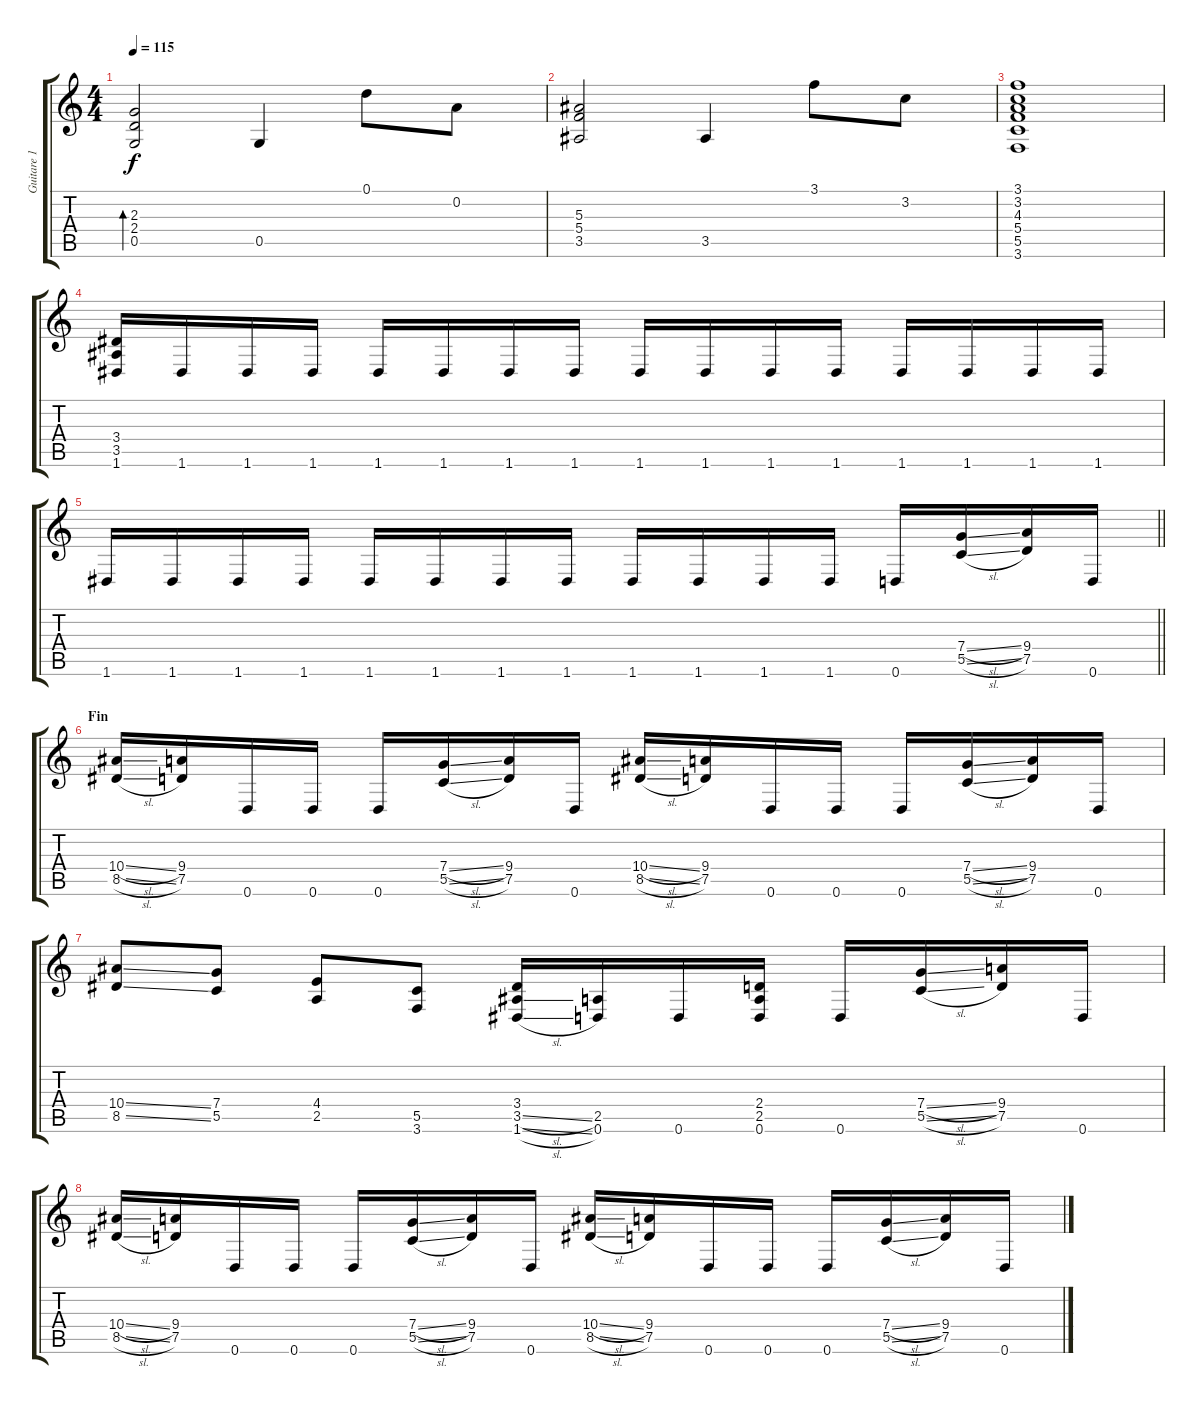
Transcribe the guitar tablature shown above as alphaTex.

\track ("Guitare 1" "Guitare 1") {instrument distortionguitar}
\staff {score tabs}
\tuning (D4 A3 F3 C3 G2 D2) {hide}
\ts (4 4)
\tempo 115
\clef g2
\ks c
(2.3 2.4 0.5).2{bd 240 dy f} 0.5.4 0.1.8 0.2.8 |
(5.3 5.4 3.5).2 3.5.4 3.1.8 3.2.8 |
(3.1 3.2 4.3 5.4 5.5 3.6).1 |
(3.4 3.5 1.6).16 1.6.16 1.6.16 1.6.16 1.6.16 1.6.16 1.6.16 1.6.16 1.6.16 1.6.16 1.6.16 1.6.16 1.6.16 1.6.16 1.6.16 1.6.16 |
\barLineRight lightlight
1.6.16 1.6.16 1.6.16 1.6.16 1.6.16 1.6.16 1.6.16 1.6.16 1.6.16 1.6.16 1.6.16 1.6.16 0.6.16 (7.4{sl} 5.5{sl}).16 (9.4 7.5).16 0.6.16 |
\section ("" "Fin")
(10.4{sl} 8.5{sl}).16 (9.4 7.5).16 0.6.16 0.6.16 0.6.16 (7.4{sl} 5.5{sl}).16 (9.4 7.5).16 0.6.16 (10.4{sl} 8.5{sl}).16 (9.4 7.5).16 0.6.16 0.6.16 0.6.16 (7.4{sl} 5.5{sl}).16 (9.4 7.5).16 0.6.16 |
(10.4{ss} 8.5{ss}).8 (7.4 5.5).8 (4.4 2.5).8 (5.5 3.6).8 (3.4 3.5{sl} 1.6{sl}).16 (2.5 0.6).16 0.6.16 (2.4 2.5 0.6).16 0.6.16 (7.4{sl} 5.5{sl}).16 (9.4 7.5).16 0.6.16 |
(10.4{sl} 8.5{sl}).16 (9.4 7.5).16 0.6.16 0.6.16 0.6.16 (7.4{sl} 5.5{sl}).16 (9.4 7.5).16 0.6.16 (10.4{sl} 8.5{sl}).16 (9.4 7.5).16 0.6.16 0.6.16 0.6.16 (7.4{sl} 5.5{sl}).16 (9.4 7.5).16 0.6.16
